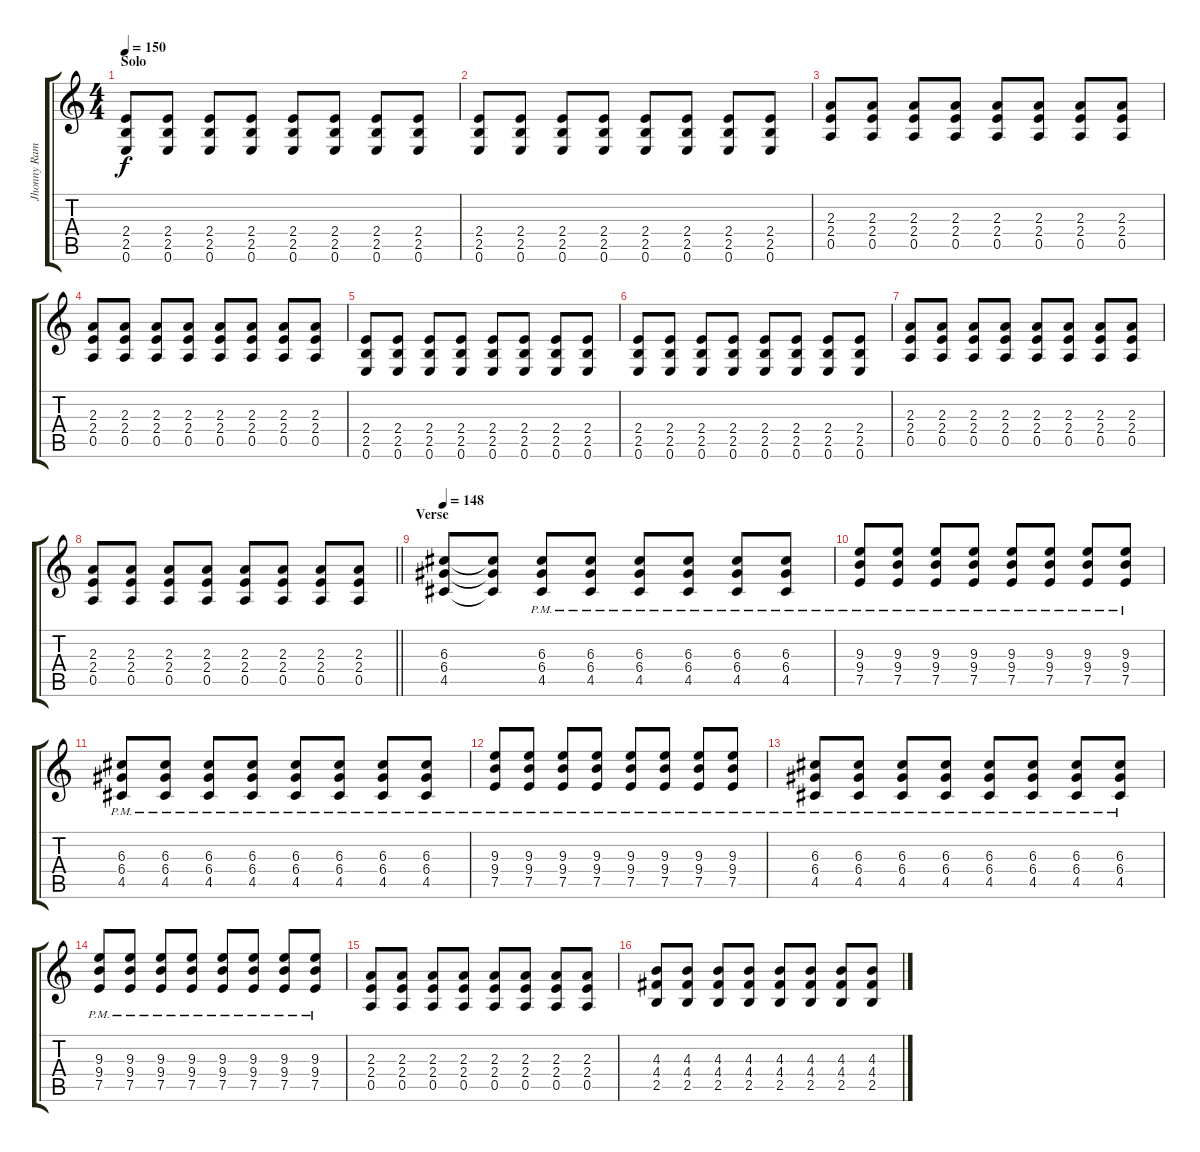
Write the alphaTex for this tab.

\track ("Jhonny Ramone - Rithm" "Jhonny Ram") {instrument distortionguitar}
\staff {score tabs}
\tuning (E4 B3 G3 D3 A2 E2) {hide}
\ts (4 4)
\section ("" "Solo")
\tempo 150
\clef g2
\ks c
(2.4 2.5 0.6).8{dy f} (2.4 2.5 0.6).8 (2.4 2.5 0.6).8 (2.4 2.5 0.6).8 (2.4 2.5 0.6).8 (2.4 2.5 0.6).8 (2.4 2.5 0.6).8 (2.4 2.5 0.6).8 |
(2.4 2.5 0.6).8 (2.4 2.5 0.6).8 (2.4 2.5 0.6).8 (2.4 2.5 0.6).8 (2.4 2.5 0.6).8 (2.4 2.5 0.6).8 (2.4 2.5 0.6).8 (2.4 2.5 0.6).8 |
(2.3 2.4 0.5).8 (2.3 2.4 0.5).8 (2.3 2.4 0.5).8 (2.3 2.4 0.5).8 (2.3 2.4 0.5).8 (2.3 2.4 0.5).8 (2.3 2.4 0.5).8 (2.3 2.4 0.5).8 |
(2.3 2.4 0.5).8 (2.3 2.4 0.5).8 (2.3 2.4 0.5).8 (2.3 2.4 0.5).8 (2.3 2.4 0.5).8 (2.3 2.4 0.5).8 (2.3 2.4 0.5).8 (2.3 2.4 0.5).8 |
(2.4 2.5 0.6).8 (2.4 2.5 0.6).8 (2.4 2.5 0.6).8 (2.4 2.5 0.6).8 (2.4 2.5 0.6).8 (2.4 2.5 0.6).8 (2.4 2.5 0.6).8 (2.4 2.5 0.6).8 |
(2.4 2.5 0.6).8 (2.4 2.5 0.6).8 (2.4 2.5 0.6).8 (2.4 2.5 0.6).8 (2.4 2.5 0.6).8 (2.4 2.5 0.6).8 (2.4 2.5 0.6).8 (2.4 2.5 0.6).8 |
(2.3 2.4 0.5).8 (2.3 2.4 0.5).8 (2.3 2.4 0.5).8 (2.3 2.4 0.5).8 (2.3 2.4 0.5).8 (2.3 2.4 0.5).8 (2.3 2.4 0.5).8 (2.3 2.4 0.5).8 |
\barLineRight lightlight
(2.3 2.4 0.5).8 (2.3 2.4 0.5).8 (2.3 2.4 0.5).8 (2.3 2.4 0.5).8 (2.3 2.4 0.5).8 (2.3 2.4 0.5).8 (2.3 2.4 0.5).8 (2.3 2.4 0.5).8 |
\section ("" "Verse")
\tempo 148
(6.3 6.4 4.5).8 (6.3{t} 6.4{t} 4.5{t}).8 (6.3{pm} 6.4{pm} 4.5{pm}).8 (6.3{pm} 6.4{pm} 4.5{pm}).8 (6.3{pm} 6.4{pm} 4.5{pm}).8 (6.3{pm} 6.4{pm} 4.5{pm}).8 (6.3{pm} 6.4{pm} 4.5{pm}).8 (6.3{pm} 6.4{pm} 4.5{pm}).8 |
(9.3{pm} 9.4{pm} 7.5{pm}).8 (9.3{pm} 9.4{pm} 7.5{pm}).8 (9.3{pm} 9.4{pm} 7.5{pm}).8 (9.3{pm} 9.4{pm} 7.5{pm}).8 (9.3{pm} 9.4{pm} 7.5{pm}).8 (9.3{pm} 9.4{pm} 7.5{pm}).8 (9.3{pm} 9.4{pm} 7.5{pm}).8 (9.3{pm} 9.4{pm} 7.5{pm}).8 |
(6.3{pm} 6.4{pm} 4.5{pm}).8 (6.3{pm} 6.4{pm} 4.5{pm}).8 (6.3{pm} 6.4{pm} 4.5{pm}).8 (6.3{pm} 6.4{pm} 4.5{pm}).8 (6.3{pm} 6.4{pm} 4.5{pm}).8 (6.3{pm} 6.4{pm} 4.5{pm}).8 (6.3{pm} 6.4{pm} 4.5{pm}).8 (6.3{pm} 6.4{pm} 4.5{pm}).8 |
(9.3{pm} 9.4{pm} 7.5{pm}).8 (9.3{pm} 9.4{pm} 7.5{pm}).8 (9.3{pm} 9.4{pm} 7.5{pm}).8 (9.3{pm} 9.4{pm} 7.5{pm}).8 (9.3{pm} 9.4{pm} 7.5{pm}).8 (9.3{pm} 9.4{pm} 7.5{pm}).8 (9.3{pm} 9.4{pm} 7.5{pm}).8 (9.3{pm} 9.4{pm} 7.5{pm}).8 |
(6.3{pm} 6.4{pm} 4.5{pm}).8 (6.3{pm} 6.4{pm} 4.5{pm}).8 (6.3{pm} 6.4{pm} 4.5{pm}).8 (6.3{pm} 6.4{pm} 4.5{pm}).8 (6.3{pm} 6.4{pm} 4.5{pm}).8 (6.3{pm} 6.4{pm} 4.5{pm}).8 (6.3{pm} 6.4{pm} 4.5{pm}).8 (6.3{pm} 6.4{pm} 4.5{pm}).8 |
(9.3{pm} 9.4{pm} 7.5{pm}).8 (9.3{pm} 9.4{pm} 7.5{pm}).8 (9.3{pm} 9.4{pm} 7.5{pm}).8 (9.3{pm} 9.4{pm} 7.5{pm}).8 (9.3{pm} 9.4{pm} 7.5{pm}).8 (9.3{pm} 9.4{pm} 7.5{pm}).8 (9.3{pm} 9.4{pm} 7.5{pm}).8 (9.3{pm} 9.4{pm} 7.5{pm}).8 |
(2.3 2.4 0.5).8 (2.3 2.4 0.5).8 (2.3 2.4 0.5).8 (2.3 2.4 0.5).8 (2.3 2.4 0.5).8 (2.3 2.4 0.5).8 (2.3 2.4 0.5).8 (2.3 2.4 0.5).8 |
(4.3 4.4 2.5).8 (4.3 4.4 2.5).8 (4.3 4.4 2.5).8 (4.3 4.4 2.5).8 (4.3 4.4 2.5).8 (4.3 4.4 2.5).8 (4.3 4.4 2.5).8 (4.3 4.4 2.5).8
